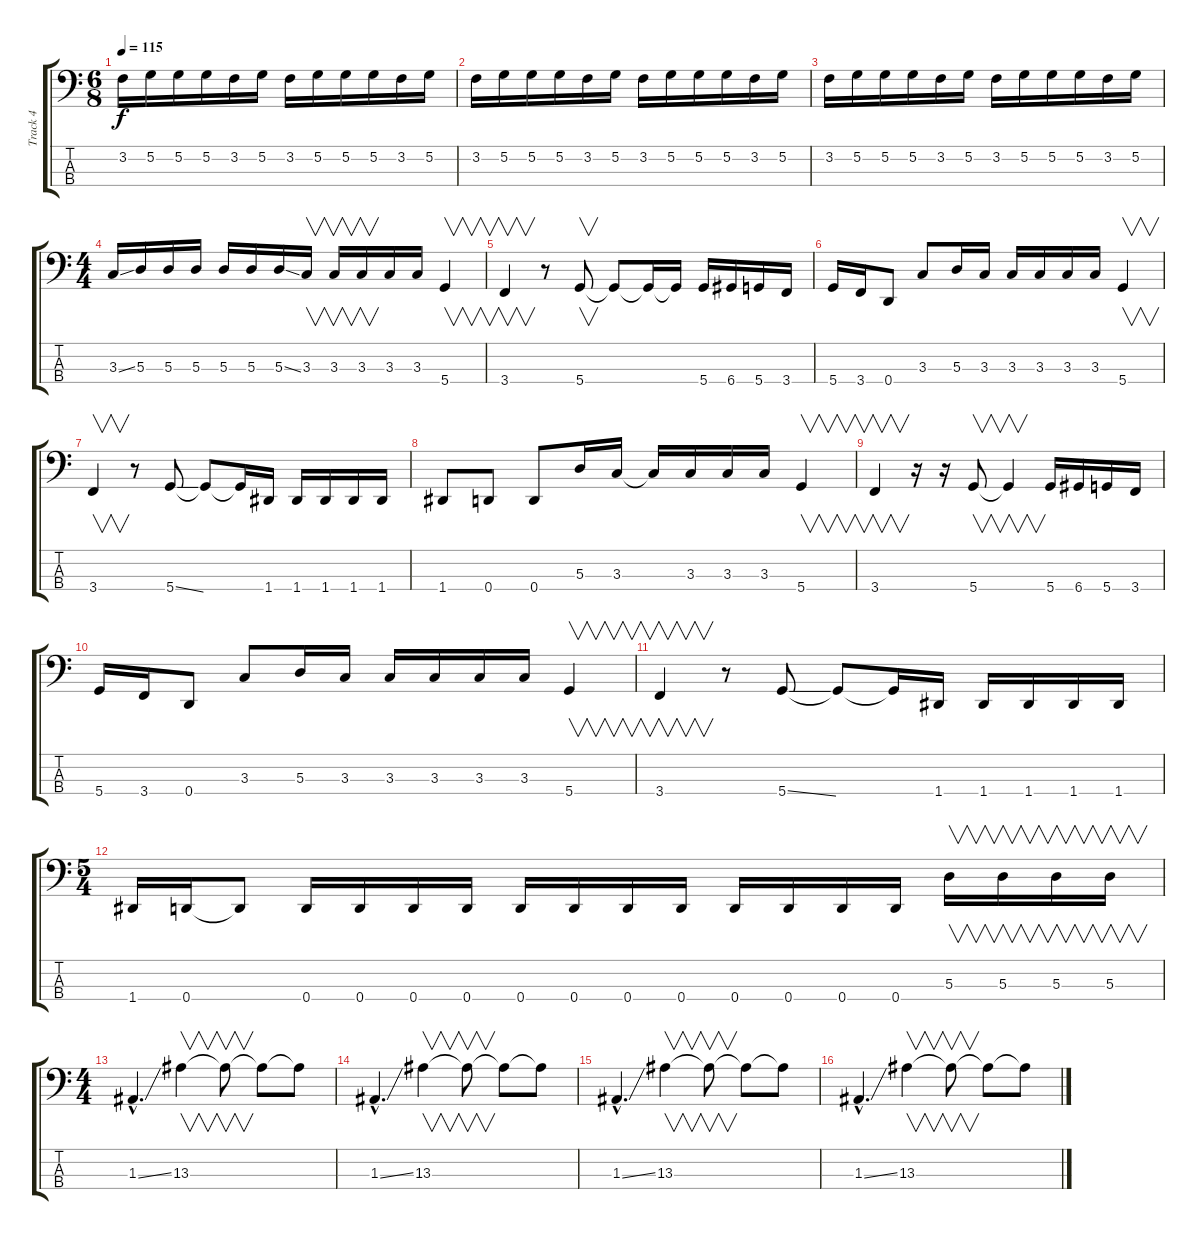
\track ("Track 4" "Track 4") {instrument fretlessbass}
\staff {score tabs}
\tuning (G2 D2 A1 D1) {hide}
\ts (6 8)
\tempo 115
\clef f4
\ks c
3.2.16{dy f} 5.2.16 5.2.16 5.2.16 3.2.16 5.2.16 3.2.16 5.2.16 5.2.16 5.2.16 3.2.16 5.2.16 |
3.2.16 5.2.16 5.2.16 5.2.16 3.2.16 5.2.16 3.2.16 5.2.16 5.2.16 5.2.16 3.2.16 5.2.16 |
3.2.16 5.2.16 5.2.16 5.2.16 3.2.16 5.2.16 3.2.16 5.2.16 5.2.16 5.2.16 3.2.16 5.2.16 |
\ts (4 4)
3.3{ss}.16 5.3.16 5.3.16 5.3.16 5.3.16 5.3.16 5.3{ss}.16 3.3.16{v} 3.3.16{v} 3.3.16{v} 3.3.16 3.3.16 5.4.4{v} |
3.4.4{v} r.8 5.4.8{v} 5.4{t}.8 5.4{t}.16 5.4{t}.16 5.4.16 6.4.16 5.4.16 3.4.16 |
5.4.16 3.4.16 0.4.8 3.3.8 5.3.16 3.3.16 3.3.16 3.3.16 3.3.16 3.3.16 5.4.4{v} |
3.4.4{v} r.8 5.4{ss}.8 5.4{t}.8 5.4{t}.16 1.4.16 1.4.16 1.4.16 1.4.16 1.4.16 |
1.4.8 0.4.8 0.4.8 5.3.16 3.3.16 3.3{t}.16 3.3.16 3.3.16 3.3.16 5.4.4{v} |
3.4.4{v} r.16 r.16 5.4.8{v} 5.4{t}.4{v} 5.4.16 6.4.16 5.4.16 3.4.16 |
5.4.16 3.4.16 0.4.8 3.3.8 5.3.16 3.3.16 3.3.16 3.3.16 3.3.16 3.3.16 5.4.4{v} |
3.4.4{v} r.8 5.4{ss}.8 5.4{t}.8 5.4{t}.16 1.4.16 1.4.16 1.4.16 1.4.16 1.4.16 |
\ts (5 4)
1.4.16 0.4.16 0.4{t}.8 0.4.16 0.4.16 0.4.16 0.4.16 0.4.16 0.4.16 0.4.16 0.4.16 0.4.16 0.4.16 0.4.16 0.4.16 5.3.16{v} 5.3.16{v} 5.3.16{v} 5.3.16{v} |
\ts (4 4)
1.3{ss hac}.4{d} 13.3.4{v} 13.3{t}.8{v} 13.3{t}.8 13.3{t}.8 |
1.3{ss hac}.4{d} 13.3.4{v} 13.3{t}.8{v} 13.3{t}.8 13.3{t}.8 |
1.3{ss hac}.4{d} 13.3.4{v} 13.3{t}.8{v} 13.3{t}.8 13.3{t}.8 |
1.3{ss hac}.4{d} 13.3.4{v} 13.3{t}.8{v} 13.3{t}.8 13.3{t}.8
